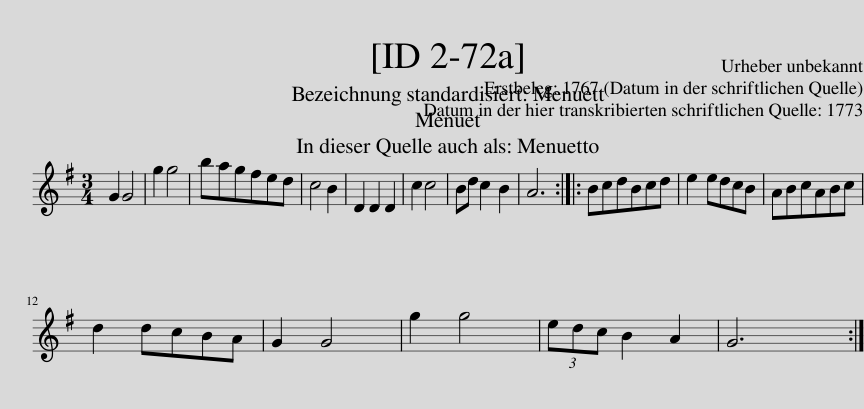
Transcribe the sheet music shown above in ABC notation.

X:1
L:1/8
M:3/4
I:linebreak $
K:G
V:1 treble
V:1
 G2 G4 | g2 g4 | bagfed | c4 B2 | D2 D2 D2 | %5
 c2 c4 | Bd c2 B2 | A6 :: BcdBcd | e2 edcB | %10
 ABcABc |$ d2 dcBA | G2 G4 | g2 g4 | (3edc B2 A2 | %15
 G6 :| %16
